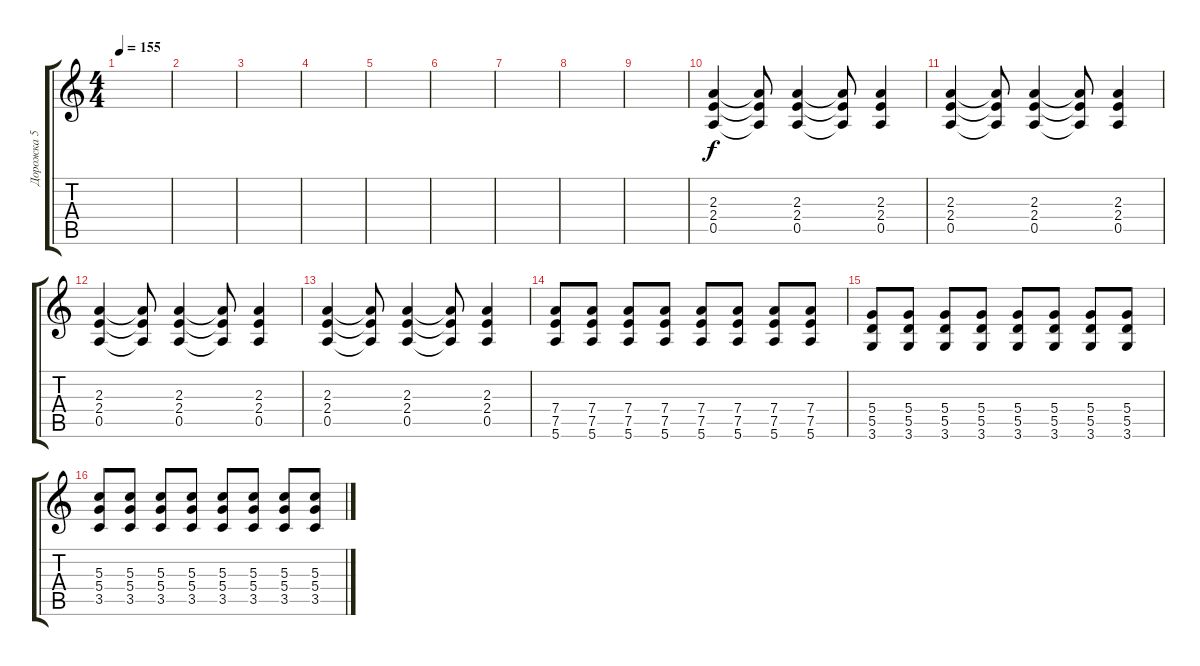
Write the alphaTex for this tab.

\track ("Дорожка 5" "Дорожка 5") {instrument distortionguitar}
\staff {score tabs}
\tuning (E4 B3 G3 D3 A2 E2) {hide}
\ts (4 4)
\tempo 155
\clef g2
\ks c
|
|
|
|
|
|
|
|
|
(2.3 2.4 0.5).4 (2.3{t} 2.4{t} 0.5{t}).8 (2.3 2.4 0.5).4 (2.3{t} 2.4{t} 0.5{t}).8 (2.3 2.4 0.5).4 |
(2.3 2.4 0.5).4 (2.3{t} 2.4{t} 0.5{t}).8 (2.3 2.4 0.5).4 (2.3{t} 2.4{t} 0.5{t}).8 (2.3 2.4 0.5).4 |
(2.3 2.4 0.5).4 (2.3{t} 2.4{t} 0.5{t}).8 (2.3 2.4 0.5).4 (2.3{t} 2.4{t} 0.5{t}).8 (2.3 2.4 0.5).4 |
(2.3 2.4 0.5).4 (2.3{t} 2.4{t} 0.5{t}).8 (2.3 2.4 0.5).4 (2.3{t} 2.4{t} 0.5{t}).8 (2.3 2.4 0.5).4 |
(7.4 7.5 5.6).8 (7.4 7.5 5.6).8 (7.4 7.5 5.6).8 (7.4 7.5 5.6).8 (7.4 7.5 5.6).8 (7.4 7.5 5.6).8 (7.4 7.5 5.6).8 (7.4 7.5 5.6).8 |
(5.4 5.5 3.6).8 (5.4 5.5 3.6).8 (5.4 5.5 3.6).8 (5.4 5.5 3.6).8 (5.4 5.5 3.6).8 (5.4 5.5 3.6).8 (5.4 5.5 3.6).8 (5.4 5.5 3.6).8 |
(5.3 5.4 3.5).8 (5.3 5.4 3.5).8 (5.3 5.4 3.5).8 (5.3 5.4 3.5).8 (5.3 5.4 3.5).8 (5.3 5.4 3.5).8 (5.3 5.4 3.5).8 (5.3 5.4 3.5).8
